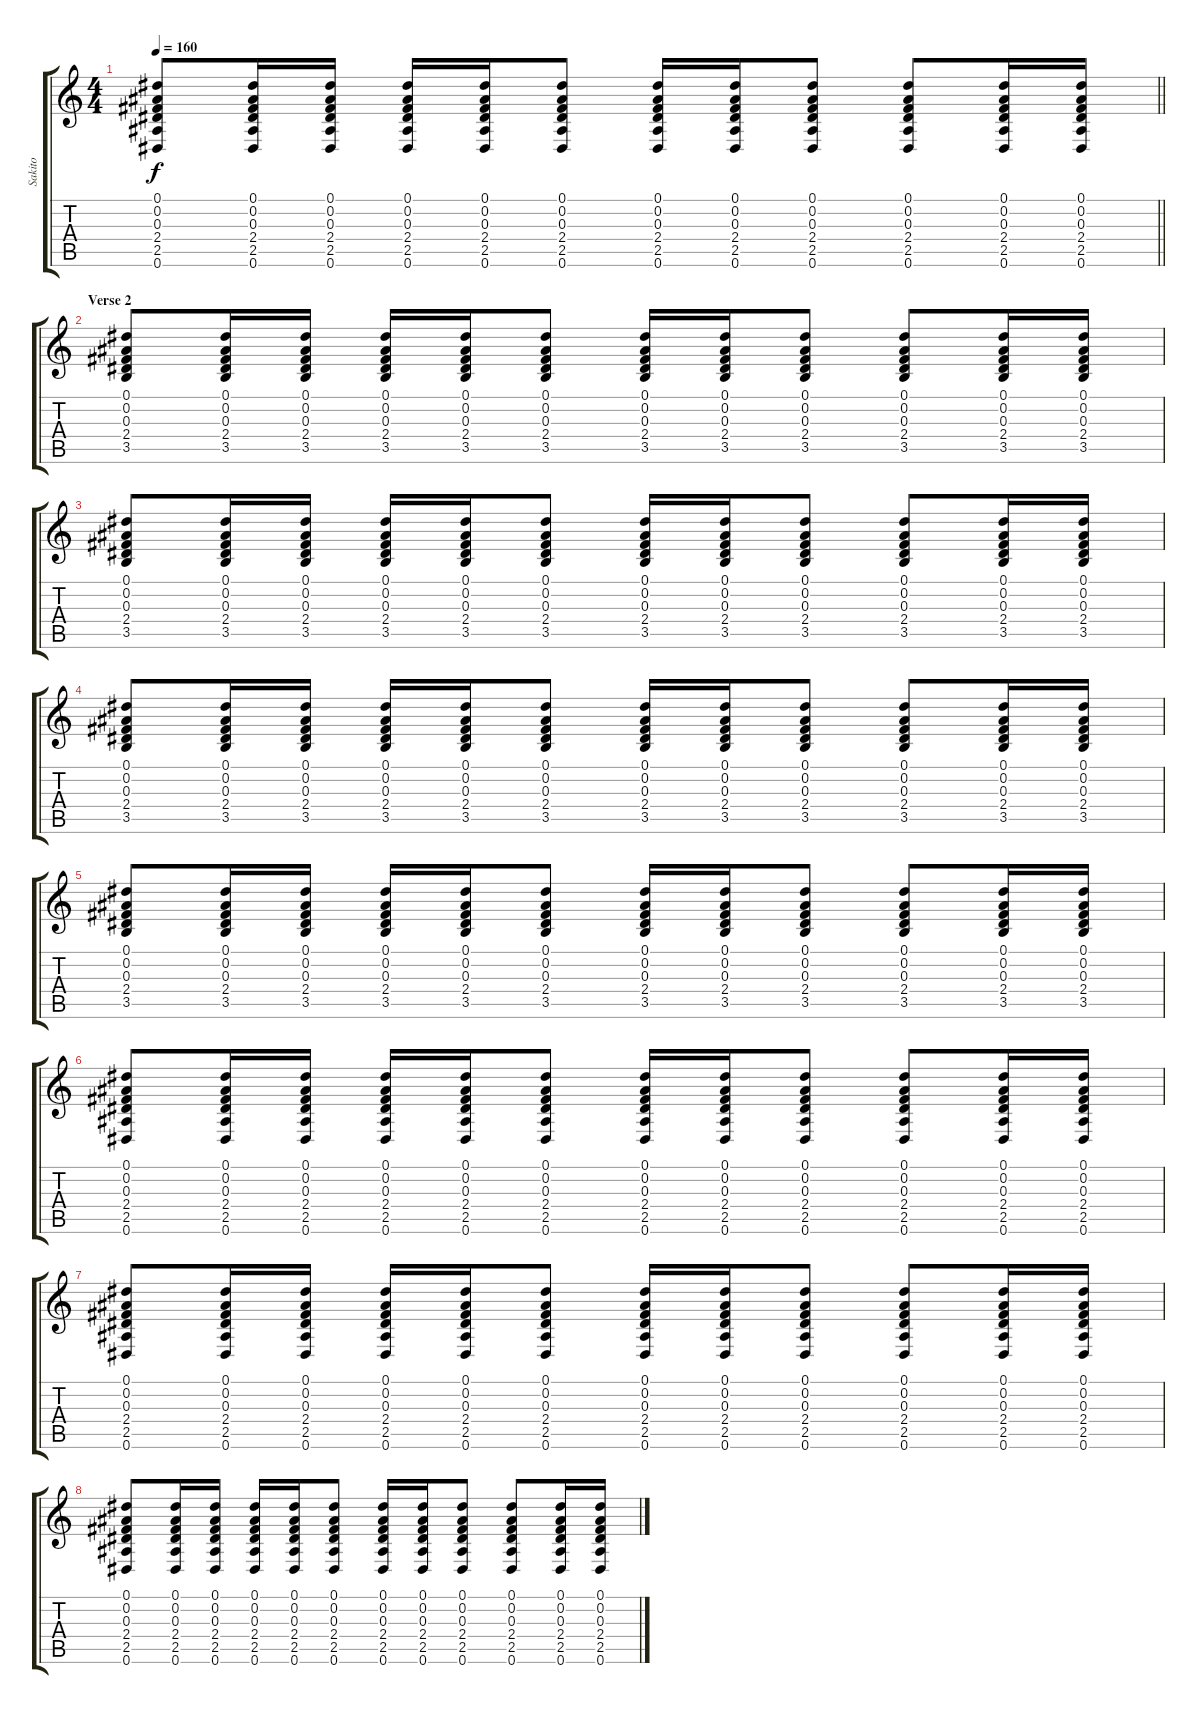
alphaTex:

\track ("Sakito" "Sakito") {instrument overdrivenguitar}
\staff {score tabs}
\tuning (Eb4 Bb3 Gb3 Db3 Ab2 Eb2) {hide}
\ts (4 4)
\tempo 160
\clef g2
\barLineRight lightlight
\ks c
(0.1 0.2 0.3 2.4 2.5 0.6).8{dy f} (0.1 0.2 0.3 2.4 2.5 0.6).16 (0.1 0.2 0.3 2.4 2.5 0.6).16 (0.1 0.2 0.3 2.4 2.5 0.6).16 (0.1 0.2 0.3 2.4 2.5 0.6).16 (0.1 0.2 0.3 2.4 2.5 0.6).8 (0.1 0.2 0.3 2.4 2.5 0.6).16 (0.1 0.2 0.3 2.4 2.5 0.6).16 (0.1 0.2 0.3 2.4 2.5 0.6).8 (0.1 0.2 0.3 2.4 2.5 0.6).8 (0.1 0.2 0.3 2.4 2.5 0.6).16 (0.1 0.2 0.3 2.4 2.5 0.6).16 |
\section ("" "Verse 2")
(0.1 0.2 0.3 2.4 3.5).8 (0.1 0.2 0.3 2.4 3.5).16 (0.1 0.2 0.3 2.4 3.5).16 (0.1 0.2 0.3 2.4 3.5).16 (0.1 0.2 0.3 2.4 3.5).16 (0.1 0.2 0.3 2.4 3.5).8 (0.1 0.2 0.3 2.4 3.5).16 (0.1 0.2 0.3 2.4 3.5).16 (0.1 0.2 0.3 2.4 3.5).8 (0.1 0.2 0.3 2.4 3.5).8 (0.1 0.2 0.3 2.4 3.5).16 (0.1 0.2 0.3 2.4 3.5).16 |
(0.1 0.2 0.3 2.4 3.5).8 (0.1 0.2 0.3 2.4 3.5).16 (0.1 0.2 0.3 2.4 3.5).16 (0.1 0.2 0.3 2.4 3.5).16 (0.1 0.2 0.3 2.4 3.5).16 (0.1 0.2 0.3 2.4 3.5).8 (0.1 0.2 0.3 2.4 3.5).16 (0.1 0.2 0.3 2.4 3.5).16 (0.1 0.2 0.3 2.4 3.5).8 (0.1 0.2 0.3 2.4 3.5).8 (0.1 0.2 0.3 2.4 3.5).16 (0.1 0.2 0.3 2.4 3.5).16 |
(0.1 0.2 0.3 2.4 3.5).8 (0.1 0.2 0.3 2.4 3.5).16 (0.1 0.2 0.3 2.4 3.5).16 (0.1 0.2 0.3 2.4 3.5).16 (0.1 0.2 0.3 2.4 3.5).16 (0.1 0.2 0.3 2.4 3.5).8 (0.1 0.2 0.3 2.4 3.5).16 (0.1 0.2 0.3 2.4 3.5).16 (0.1 0.2 0.3 2.4 3.5).8 (0.1 0.2 0.3 2.4 3.5).8 (0.1 0.2 0.3 2.4 3.5).16 (0.1 0.2 0.3 2.4 3.5).16 |
(0.1 0.2 0.3 2.4 3.5).8 (0.1 0.2 0.3 2.4 3.5).16 (0.1 0.2 0.3 2.4 3.5).16 (0.1 0.2 0.3 2.4 3.5).16 (0.1 0.2 0.3 2.4 3.5).16 (0.1 0.2 0.3 2.4 3.5).8 (0.1 0.2 0.3 2.4 3.5).16 (0.1 0.2 0.3 2.4 3.5).16 (0.1 0.2 0.3 2.4 3.5).8 (0.1 0.2 0.3 2.4 3.5).8 (0.1 0.2 0.3 2.4 3.5).16 (0.1 0.2 0.3 2.4 3.5).16 |
(0.1 0.2 0.3 2.4 2.5 0.6).8 (0.1 0.2 0.3 2.4 2.5 0.6).16 (0.1 0.2 0.3 2.4 2.5 0.6).16 (0.1 0.2 0.3 2.4 2.5 0.6).16 (0.1 0.2 0.3 2.4 2.5 0.6).16 (0.1 0.2 0.3 2.4 2.5 0.6).8 (0.1 0.2 0.3 2.4 2.5 0.6).16 (0.1 0.2 0.3 2.4 2.5 0.6).16 (0.1 0.2 0.3 2.4 2.5 0.6).8 (0.1 0.2 0.3 2.4 2.5 0.6).8 (0.1 0.2 0.3 2.4 2.5 0.6).16 (0.1 0.2 0.3 2.4 2.5 0.6).16 |
(0.1 0.2 0.3 2.4 2.5 0.6).8 (0.1 0.2 0.3 2.4 2.5 0.6).16 (0.1 0.2 0.3 2.4 2.5 0.6).16 (0.1 0.2 0.3 2.4 2.5 0.6).16 (0.1 0.2 0.3 2.4 2.5 0.6).16 (0.1 0.2 0.3 2.4 2.5 0.6).8 (0.1 0.2 0.3 2.4 2.5 0.6).16 (0.1 0.2 0.3 2.4 2.5 0.6).16 (0.1 0.2 0.3 2.4 2.5 0.6).8 (0.1 0.2 0.3 2.4 2.5 0.6).8 (0.1 0.2 0.3 2.4 2.5 0.6).16 (0.1 0.2 0.3 2.4 2.5 0.6).16 |
(0.1 0.2 0.3 2.4 2.5 0.6).8 (0.1 0.2 0.3 2.4 2.5 0.6).16 (0.1 0.2 0.3 2.4 2.5 0.6).16 (0.1 0.2 0.3 2.4 2.5 0.6).16 (0.1 0.2 0.3 2.4 2.5 0.6).16 (0.1 0.2 0.3 2.4 2.5 0.6).8 (0.1 0.2 0.3 2.4 2.5 0.6).16 (0.1 0.2 0.3 2.4 2.5 0.6).16 (0.1 0.2 0.3 2.4 2.5 0.6).8 (0.1 0.2 0.3 2.4 2.5 0.6).8 (0.1 0.2 0.3 2.4 2.5 0.6).16 (0.1 0.2 0.3 2.4 2.5 0.6).16
